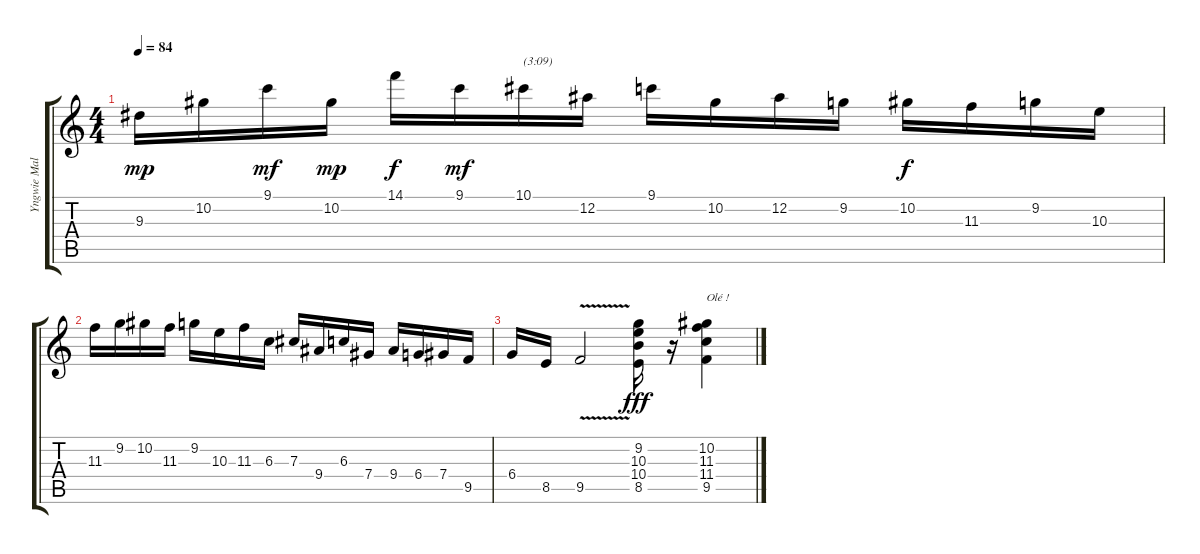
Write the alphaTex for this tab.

\track ("Yngwie Malmsteen" "Yngwie Mal") {instrument acousticguitarsteel}
\staff {score tabs}
\tuning (Eb4 Bb3 Gb3 Db3 Ab2 Eb2) {hide}
\ts (4 4)
\tempo 84
\clef g2
\ks c
9.3.16{dy mp} 10.2.16 9.1.16{dy mf} 10.2.16{dy mp} 14.1.16{dy f} 9.1.16{dy mf} 10.1.16{txt "(3:09)"} 12.2.16 9.1.16 10.2.16 12.2.16 9.2.16 10.2.16{dy f} 11.3.16 9.2.16 10.3.16 |
11.3.16 9.2.16 10.2.16 11.3.16 9.2.16 10.3.16 11.3.16 6.3.16 7.3.16 9.4.16 6.3.16 7.4.16 9.4.16 6.4.16 7.4.16 9.5.16 |
6.4.16 8.5.16 9.5{v}.2 (9.2 10.3 10.4 8.5).16{dy fff} r.16 (10.2 11.3 11.4 9.5).4{txt "Olé !"}
